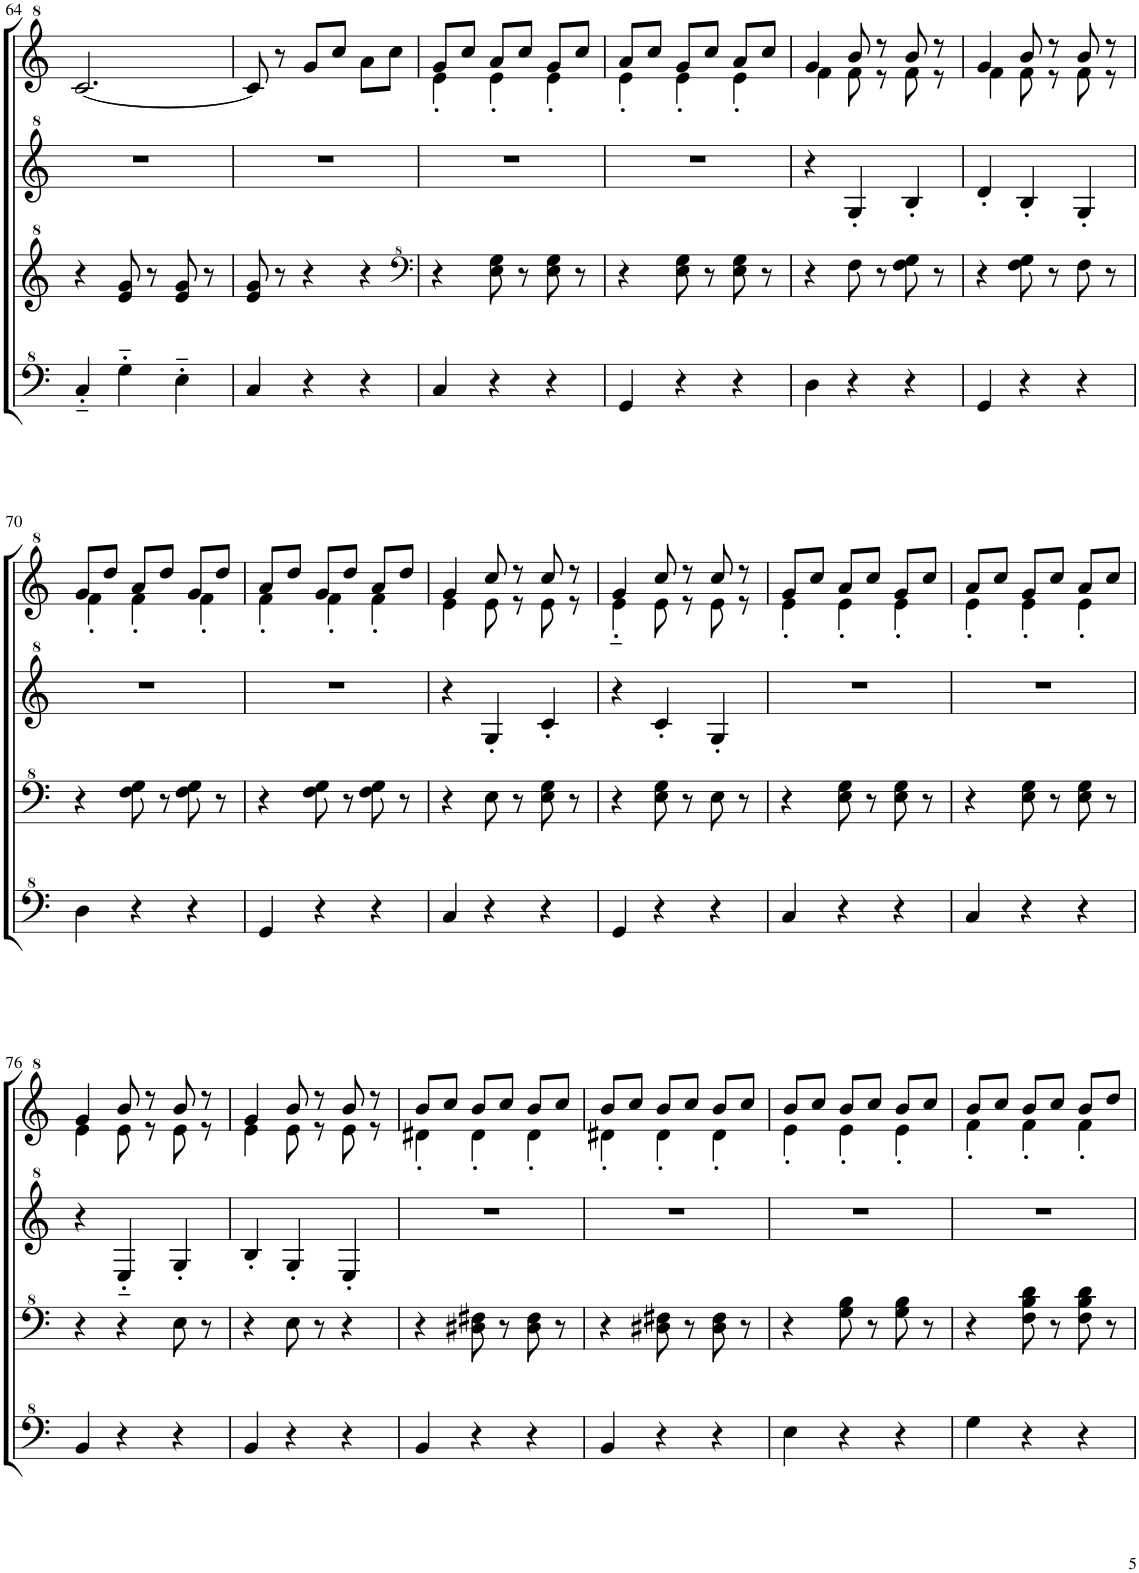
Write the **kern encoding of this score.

**kern	**kern	**kern	**kern
*part1	*part1	*part1	*part1
*staff4	*staff3	*staff2	*staff1
*I"Model III	*	*	*
!!LO:PB:g=z
*clefF^4	*clefG^2	*clefG^2	*clefG^2
*k[]	*k[]	*k[]	*k[]
*M3/4	*M3/4	*M3/4	*M3/4
=64	=64	=64	=64
4c'~/	4r	2.r	[2.cc/
4g'~\	8ee/ 8gg/	.	.
.	8r	.	.
4e'~\	8ee/ 8gg/	.	.
.	8r	.	.
=65	=65	=65	=65
4c/	8ee/ 8gg/	2.r	8cc/]
.	8r	.	8r
4r	4r	.	8gg/L
.	.	.	8ccc/J
4r	4r	.	8aa\L
.	.	.	8ccc\J
=66	=66	=66	=66
*	*clefF^4	*	*
*	*	*	*^
4c/	4r	2.r	8gg/L	4ee'\
.	.	.	8ccc/J	.
4r	8e\ 8g\	.	8aa/L	4ee'\
.	8r	.	8ccc/J	.
4r	8e\ 8g\	.	8gg/L	4ee'\
.	8r	.	8ccc/J	.
=67	=67	=67	=67	=67
4G/	4r	2.r	8aa/L	4ee'\
.	.	.	8ccc/J	.
4r	8e\ 8g\	.	8gg/L	4ee'\
.	8r	.	8ccc/J	.
4r	8e\ 8g\	.	8aa/L	4ee'\
.	8r	.	8ccc/J	.
=68	=68	=68	=68	=68
4d\	4r	4r	4gg/	4ff\
4r	8f\	4g'/	8bb/	8ff\
.	8r	.	8r	8r
4r	8f\ 8g\	4b'/	8bb/	8ff\
.	8r	.	8r	8r
=69	=69	=69	=69	=69
4G/	4r	4dd'/	4gg/	4ff\
4r	8f\ 8g\	4b'/	8bb/	8ff\
.	8r	.	8r	8r
4r	8f\	4g'/	8bb/	8ff\
.	8r	.	8r	8r
!!LO:LB:g=z	!!
=70	=70	=70	=70	=70
4d\	4r	2.r	8gg/L	4ff'\
.	.	.	8ddd/J	.
4r	8f\ 8g\	.	8aa/L	4ff'\
.	8r	.	8ddd/J	.
4r	8f\ 8g\	.	8gg/L	4ff'\
.	8r	.	8ddd/J	.
=71	=71	=71	=71	=71
4G/	4r	2.r	8aa/L	4ff'\
.	.	.	8ddd/J	.
4r	8f\ 8g\	.	8gg/L	4ff'\
.	8r	.	8ddd/J	.
4r	8f\ 8g\	.	8aa/L	4ff'\
.	8r	.	8ddd/J	.
=72	=72	=72	=72	=72
4c/	4r	4r	4gg/	4ee\
4r	8e\	4g'/	8ccc/	8ee\
.	8r	.	8r	8r
4r	8e\ 8g\	4cc'/	8ccc/	8ee\
.	8r	.	8r	8r
=73	=73	=73	=73	=73
4G/	4r	4r	4gg/	4ee'~\
4r	8e\ 8g\	4cc'/	8ccc/	8ee\
.	8r	.	8r	8r
4r	8e\	4g'/	8ccc/	8ee\
.	8r	.	8r	8r
=74	=74	=74	=74	=74
4c/	4r	2.r	8gg/L	4ee'\
.	.	.	8ccc/J	.
4r	8e\ 8g\	.	8aa/L	4ee'\
.	8r	.	8ccc/J	.
4r	8e\ 8g\	.	8gg/L	4ee'\
.	8r	.	8ccc/J	.
=75	=75	=75	=75	=75
4c/	4r	2.r	8aa/L	4ee'\
.	.	.	8ccc/J	.
4r	8e\ 8g\	.	8gg/L	4ee'\
.	8r	.	8ccc/J	.
4r	8e\ 8g\	.	8aa/L	4ee'\
.	8r	.	8ccc/J	.
!!LO:LB:g=z	!!
=76	=76	=76	=76	=76
4B/	4r	4r	4gg/	4ee\
4r	4r	4e'~/	8bb/	8ee\
.	.	.	8r	8r
4r	8e\	4g'/	8bb/	8ee\
.	8r	.	8r	8r
=77	=77	=77	=77	=77
4B/	4r	4b'/	4gg/	4ee\
4r	8e\	4g'/	8bb/	8ee\
.	8r	.	8r	8r
4r	4r	4e'/	8bb/	8ee\
.	.	.	8r	8r
=78	=78	=78	=78	=78
4B/	4r	2.r	8bb/L	4dd#X'\
.	.	.	8ccc/J	.
4r	8d#X\ 8f#X\	.	8bb/L	4dd#'\
.	8r	.	8ccc/J	.
4r	8d#\ 8f#\	.	8bb/L	4dd#'\
.	8r	.	8ccc/J	.
=79	=79	=79	=79	=79
4B/	4r	2.r	8bb/L	4dd#X'\
.	.	.	8ccc/J	.
4r	8d#X\ 8f#X\	.	8bb/L	4dd#'\
.	8r	.	8ccc/J	.
4r	8d#\ 8f#\	.	8bb/L	4dd#'\
.	8r	.	8ccc/J	.
=80	=80	=80	=80	=80
4e\	4r	2.r	8bb/L	4ee'\
.	.	.	8ccc/J	.
4r	8g\ 8b\	.	8bb/L	4ee'\
.	8r	.	8ccc/J	.
4r	8g\ 8b\	.	8bb/L	4ee'\
.	8r	.	8ccc/J	.
=81	=81	=81	=81	=81
4g\	4r	2.r	8bb/L	4ff'\
.	.	.	8ccc/J	.
4r	8f\ 8b\ 8dd\	.	8bb/L	4ff'\
.	8r	.	8ccc/J	.
4r	8f\ 8b\ 8dd\	.	8bb/L	4ff'\
.	8r	.	8ddd/J	.
*	*	*	*v	*v
=	=	=	=
*-	*-	*-	*-
